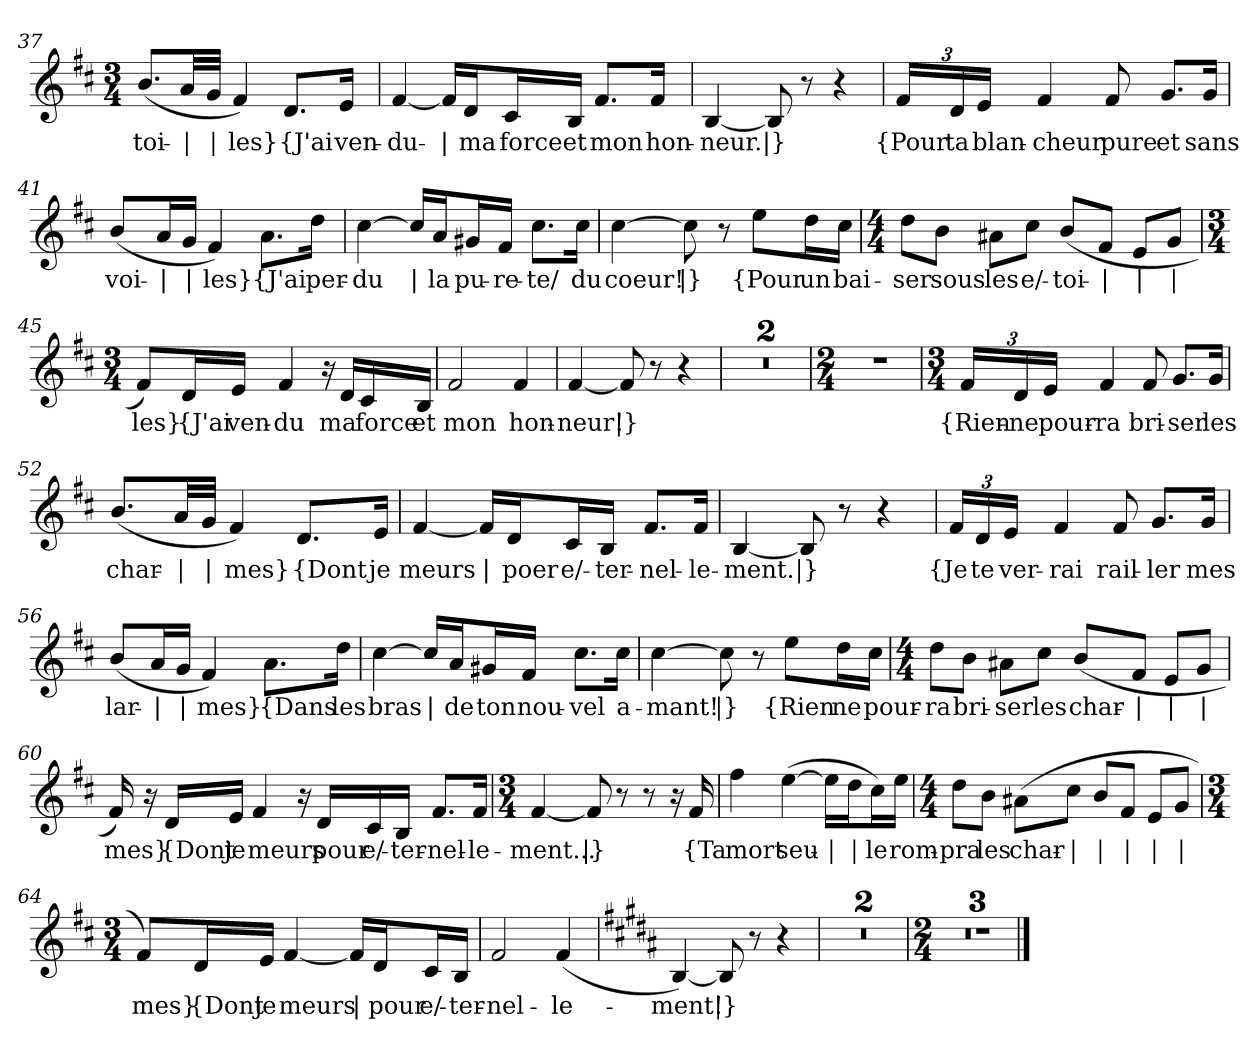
**kern	**text
*part1	*part1
*staff1	*staff1
*clefG2	*
*k[f#c#]	*
*M3/4	*
=37	=37
(8.b/L	-toi-
32a/LL	|
32g/JJJ	|
4f#)	-les}
8.d/L	{J'ai
16e/Jk	ven-
=38	=38
[4f#	-du-
16f#/LL]	|
16d/J	-ma
16c#/L	force
16B/JJ	et
8.f#/L	mon
16f#/Jk	hon-
=39	=39
[4B	-neur.
8B]	|}
8r	.
4r	.
=40	=40
24f#/LL	{Pour
24d/	ta
24e/JJ	blan-
4f#	-cheur
8f#	pure
8.g/L	et
16g/Jk	sans
=41	=41
(8b/L	voi-
16a/L	|
16g/JJ	|
4f#)	-les}
8.a\L	{J'ai
16dd\Jk	per-
=42	=42
[4cc#	-du
16cc#/LL]	|
16a/J	la
16g#X/L	pu-
16f#/JJ	-re-
8.cc#\L	-te/
16cc#\Jk	du
=43	=43
[4cc#	coeur!
8cc#]	|}
8r	.
8ee\L	{Pour
16dd\L	un
16cc#\JJ	bai-
=44	=44
*M4/4	*
8dd\L	-ser
8b\J	sous
8a#X\L	les
8cc#\J	e/-
(8b/L	-toi-
8f#/J	|
8e/L	|
8g/J	|
=45	=45
*M3/4	*
8f#/L)	-les}
16d/L	{J'ai
16e/JJ	ven-
4f#	-du
16r	.
16d/LL	ma
16c#/	force
16B/JJ	et
=46	=46
2f#	mon
4f#	hon-
=47	=47
[4f#	-neur!
8f#]	|}
8r	.
4r	.
=48	=48
2.r	.
=49	=49
2.r	.
=50	=50
*M2/4	*
2r	.
=51	=51
*M3/4	*
24f#/LL	{Rien-
24d/	-ne
24e/JJ	pour-
4f#	-ra
8f#	bri-
8.g/L	-ser
16g/Jk	les
=52	=52
(8.b/L	char-
32a/LL	|
32g/JJJ	|
4f#)	-mes}
8.d/L	{Dont
16e/Jk	je
=53	=53
[4f#	meurs
16f#/LL]	|
16d/J	poer
16c#/L	e/-
16B/JJ	-ter-
8.f#/L	-nel-
16f#/Jk	-le-
=54	=54
[4B	-ment.
8B]	|}
8r	.
4r	.
=55	=55
24f#/LL	{Je
24d/	te
24e/JJ	ver-
4f#	-rai
8f#	rail-
8.g/L	-ler
16g/Jk	mes
=56	=56
(8b/L	lar-
16a/L	|
16g/JJ	|
4f#)	-mes}
8.a\L	{Dans
16dd\Jk	les
=57	=57
[4cc#	bras
16cc#/LL]	|
16a/J	de
16g#X/L	ton
16f#/JJ	nou-
8.cc#\L	-vel
16cc#\Jk	a-
=58	=58
[4cc#	-mant!
8cc#]	|}
8r	.
8ee\L	{Rien
16dd\L	ne
16cc#\JJ	pour-
=59	=59
*M4/4	*
8dd\L	-ra
8b\J	bri-
8a#X\L	-ser
8cc#\J	les
(8b/L	char-
8f#/J	|
8e/L	|
8g/J	|
=60	=60
16f#)	-mes}
16r	.
16d/LL	{Dont
16e/JJ	je
4f#	meurs
16r	.
16d/LL	pour
16c#/	e/-
16B/JJ	-ter-
8.f#/L	-nel-
16f#/Jk	-le-
=61	=61
*M3/4	*
[4f#	-ment...
8f#]	|}
8r	.
8r	.
16r	.
16f#	{Ta
=62	=62
4ff#	mort
([4ee	seu-
16ee\LL]	|
16dd\J	|
16cc#\L)	-le
16ee\JJ	rom-
=63	=63
*M4/4	*
8dd\L	-pra
8b\J	les
(8a#X\L	char-
8cc#\J	|
8b/L	|
8f#/J	|
8e/L	|
8g/J	|
=64	=64
*M3/4	*
8f#/L)	-mes}
16d/L	{Dont
16e/JJ	je
[4f#	meurs
16f#/LL]	|
16d/J	pour
16c#/L	e/-
16B/JJ	-ter-
=65	=65
2f#	-nel-
(4f#	-le-
=66	=66
*k[f#c#g#d#a#]	*
[4B)	-ment!
8B]	|}
8r	.
4r	.
=67	=67
2.r	.
=68	=68
2.r	.
=69	=69
*M2/4	*
2r	.
=70	=70
2r	.
=71	=71
2r	.
==	==
*-	*-
